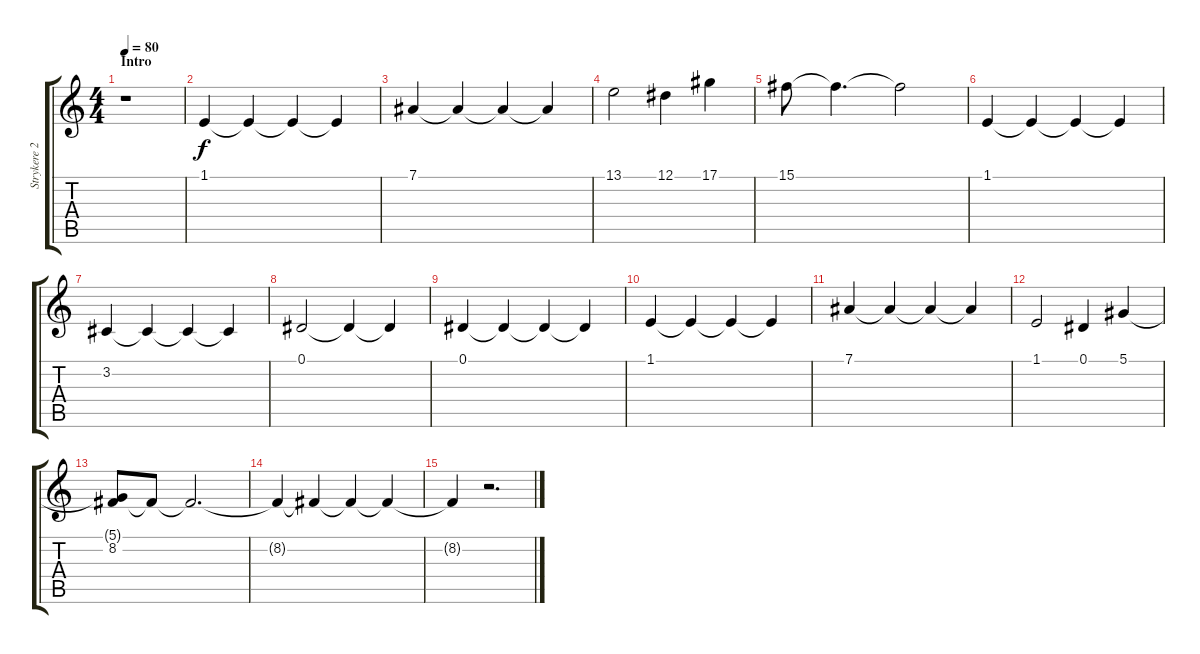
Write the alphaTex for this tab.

\track ("Strykere 2" "Strykere 2") {instrument stringensemble1}
\staff {score tabs}
\tuning (Eb4 Bb3 Gb3 Db3 Ab2 Eb2) {hide}
\ts (4 4)
\section ("" "Intro")
\tempo 80
\clef g2
\ks c
r.1{dy f instrument stringensemble1} |
1.1.4 1.1{t}.4 1.1{t}.4 1.1{t}.4 |
7.1.4 7.1{t}.4 7.1{t}.4 7.1{t}.4 |
13.1.2 12.1.4 17.1.4 |
15.1.8 15.1{t}.4{d} 15.1{t}.2 |
1.1.4 1.1{t}.4 1.1{t}.4 1.1{t}.4 |
3.2.4 3.2{t}.4 3.2{t}.4 3.2{t}.4 |
0.1.2 0.1{t}.4 0.1{t}.4 |
0.1.4 0.1{t}.4 0.1{t}.4 0.1{t}.4 |
1.1.4 1.1{t}.4 1.1{t}.4 1.1{t}.4 |
7.1.4 7.1{t}.4 7.1{t}.4 7.1{t}.4 |
1.1.2 0.1.4 5.1.4 |
(5.1{t} 8.2).8 8.2{t}.8 8.2{t}.2{d} |
8.2{t}.4 8.2{t}.4 8.2{t}.4 8.2{t}.4 |
8.2{t}.4 r.2{d}
